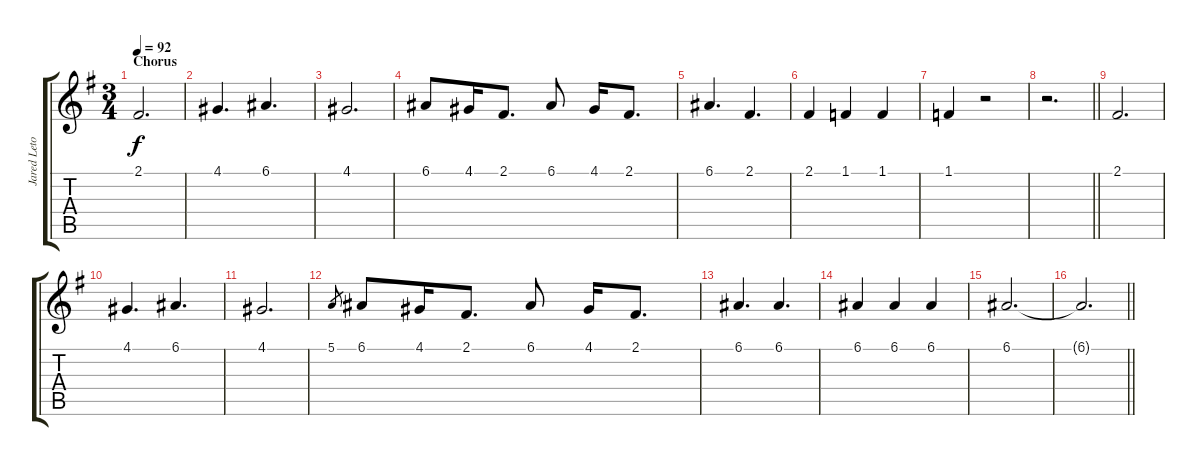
\track ("Jared Leto (Vocals)" "Jared Leto") {instrument oboe}
\staff {score tabs}
\tuning (E4 B3 G3 D3 A2 E2) {hide}
\ts (3 4)
\section ("" "Chorus")
\tempo 92
\clef g2
\ks g
2.1.2{d dy f} |
4.1.4{d} 6.1.4{d} |
4.1.2{d} |
6.1.8 4.1.16 2.1.8{d} 6.1.8 4.1.16 2.1.8{d} |
6.1.4{d} 2.1.4{d} |
2.1.4 1.1.4 1.1.4 |
1.1.4 r.2 |
\barLineRight lightlight
r.2{d} |
2.1.2{d} |
4.1.4{d} 6.1.4{d} |
4.1.2{d} |
5.1.8{gr} 6.1.8 4.1.16 2.1.8{d} 6.1.8 4.1.16 2.1.8{d} |
6.1.4{d} 6.1.4{d} |
6.1.4 6.1.4 6.1.4 |
6.1.2{d} |
\barLineRight lightlight
6.1{t}.2{d}
